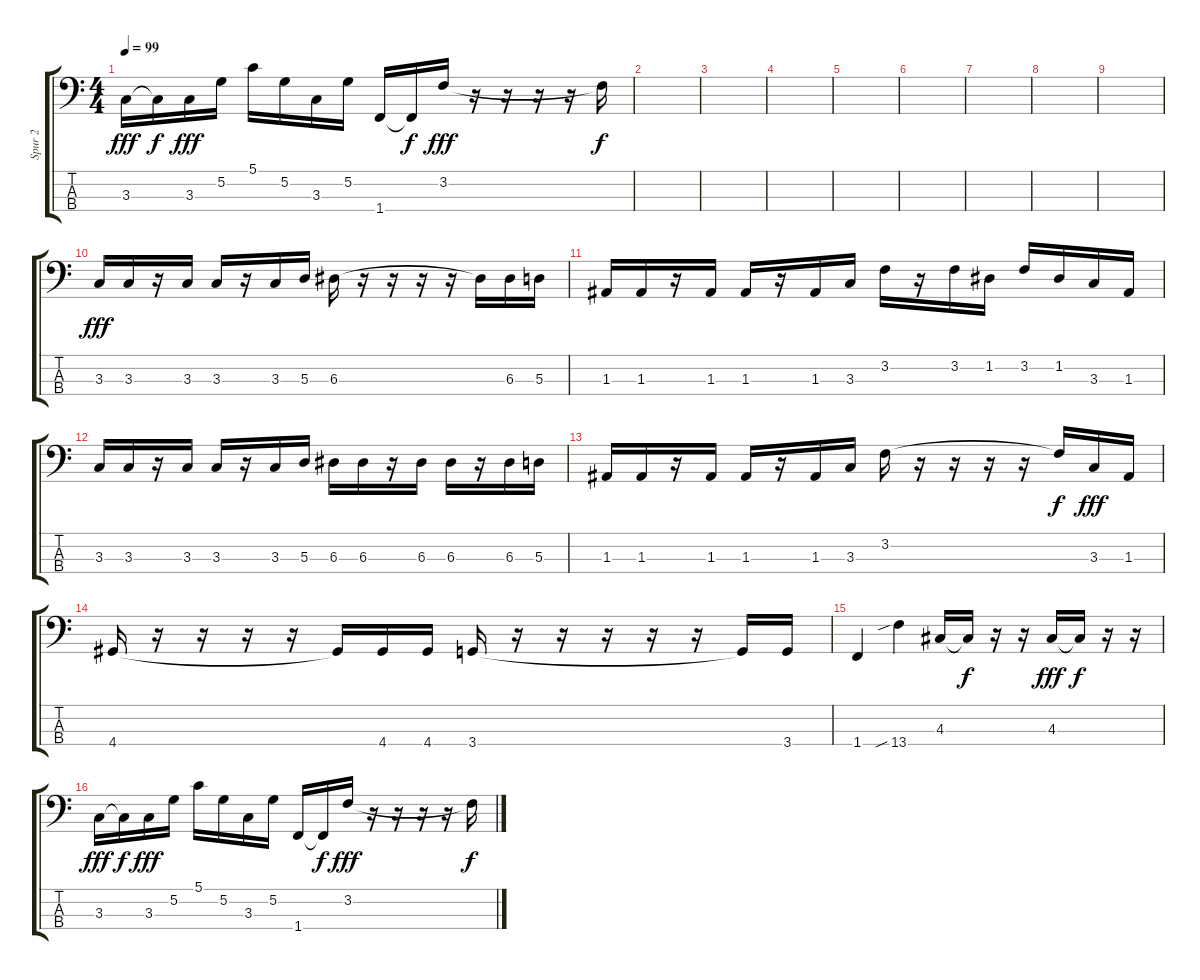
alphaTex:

\track ("Spur 2" "Spur 2") {instrument electricbassfinger}
\staff {score tabs}
\tuning (G2 D2 A1 E1) {hide}
\ts (4 4)
\tempo 99
\clef f4
\ks c
3.3.16{dy fff} 3.3{t}.16{dy f} 3.3.16{dy fff} 5.2.16 5.1.16 5.2.16 3.3.16 5.2.16 1.4.16 1.4{t}.16{dy f} 3.2.16{dy fff} r.16 r.16 r.16 r.16 3.2{t}.16{dy f} |
|
|
|
|
|
|
|
|
3.3.16{dy fff} 3.3.16 r.16 3.3.16 3.3.16 r.16 3.3.16 5.3.16 6.3.16 r.16 r.16 r.16 r.16 6.3{t}.16 6.3.16 5.3.16 |
1.3.16 1.3.16 r.16 1.3.16 1.3.16 r.16 1.3.16 3.3.16 3.2.16 r.16 3.2.16 1.2.16 3.2.16 1.2.16 3.3.16 1.3.16 |
3.3.16 3.3.16 r.16 3.3.16 3.3.16 r.16 3.3.16 5.3.16 6.3.16 6.3.16 r.16 6.3.16 6.3.16 r.16 6.3.16 5.3.16 |
1.3.16 1.3.16 r.16 1.3.16 1.3.16 r.16 1.3.16 3.3.16 3.2.16 r.16 r.16 r.16 r.16 3.2{t}.16{dy f} 3.3.16{dy fff} 1.3.16 |
4.4.16 r.16 r.16 r.16 r.16 4.4{t}.16 4.4.16 4.4.16 3.4.16 r.16 r.16 r.16 r.16 r.16 3.4{t}.16 3.4.16 |
1.4.4 13.4{sib}.4 4.3.16 4.3{t}.16{dy f} r.16 r.16 4.3.16{dy fff} 4.3{t}.16{dy f} r.16 r.16 |
3.3.16{dy fff} 3.3{t}.16{dy f} 3.3.16{dy fff} 5.2.16 5.1.16 5.2.16 3.3.16 5.2.16 1.4.16 1.4{t}.16{dy f} 3.2.16{dy fff} r.16 r.16 r.16 r.16 3.2{t}.16{dy f}
